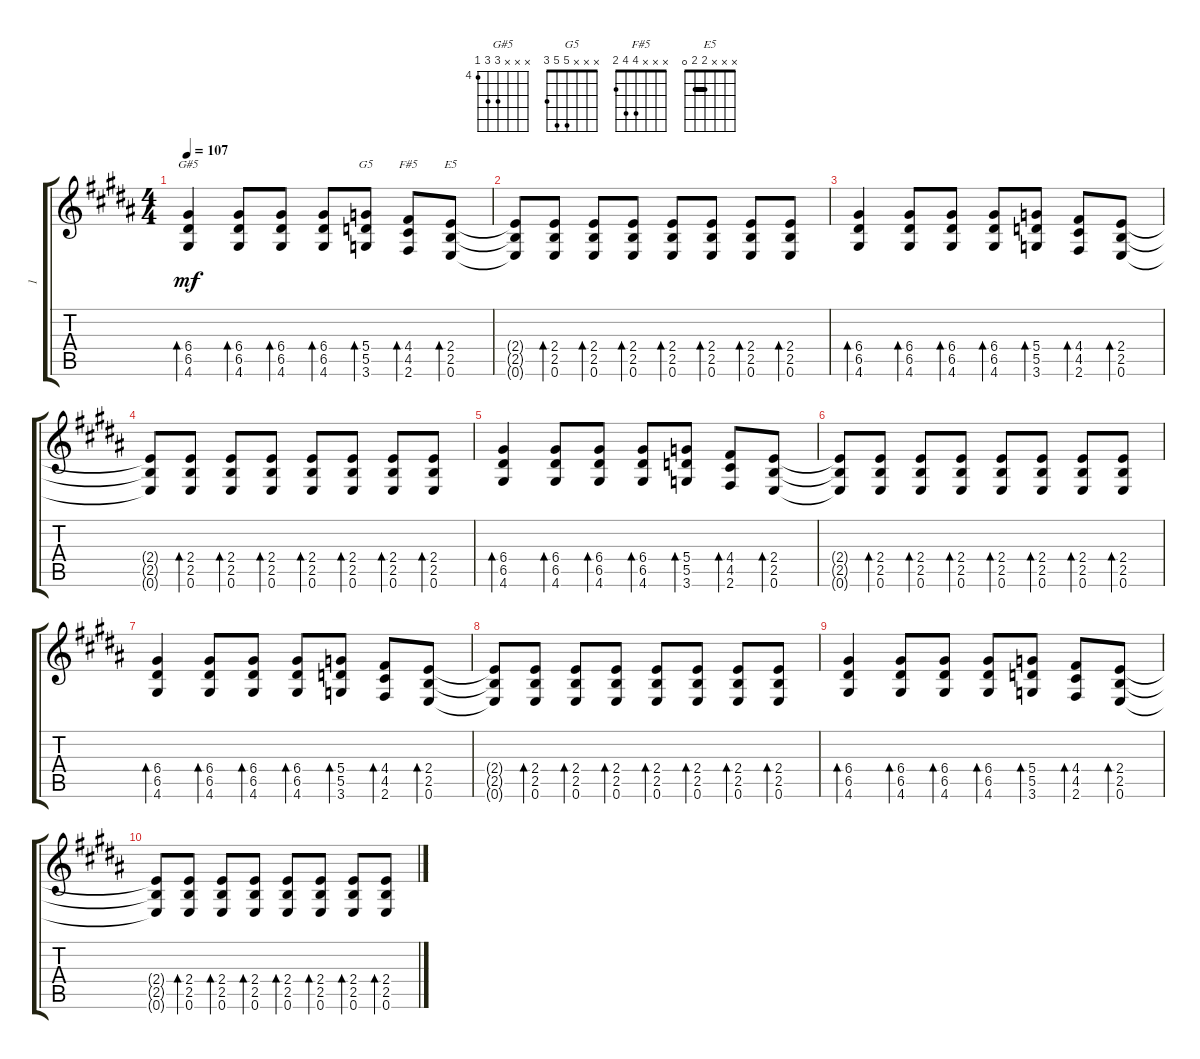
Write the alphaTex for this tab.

\track ("1" "1") {instrument acousticguitarsteel}
\staff {score tabs}
\tuning (E4 B3 G3 D3 A2 E2) {hide}
\chord ("G#5" x x x 6 6 4) {firstfret 4}
\chord ("G5" x x x 5 5 3)
\chord ("F#5" x x x 4 4 2)
\chord ("E5" x x x 2 2 0) {barre 2}
\ts (4 4)
\tempo 107
\clef g2
\ks g#minor
(6.4 6.5 4.6).4{bd 30 ch "G#5" dy mf} (6.4 6.5 4.6).8{bd 30} (6.4 6.5 4.6).8{bd 30} (6.4 6.5 4.6).8{bd 30} (5.4 5.5 3.6).8{bd 30 ch "G5"} (4.4 4.5 2.6).8{bd 30 ch "F#5"} (2.4 2.5 0.6).8{bd 30 ch "E5"} |
(2.4{t} 2.5{t} 0.6{t}).8 (2.4 2.5 0.6).8{bd 30} (2.4 2.5 0.6).8{bd 30} (2.4 2.5 0.6).8{bd 30} (2.4 2.5 0.6).8{bd 30} (2.4 2.5 0.6).8{bd 30} (2.4 2.5 0.6).8{bd 30} (2.4 2.5 0.6).8{bd 30} |
(6.4 6.5 4.6).4{bd 30} (6.4 6.5 4.6).8{bd 30} (6.4 6.5 4.6).8{bd 30} (6.4 6.5 4.6).8{bd 30} (5.4 5.5 3.6).8{bd 30} (4.4 4.5 2.6).8{bd 30} (2.4 2.5 0.6).8{bd 30} |
(2.4{t} 2.5{t} 0.6{t}).8 (2.4 2.5 0.6).8{bd 30} (2.4 2.5 0.6).8{bd 30} (2.4 2.5 0.6).8{bd 30} (2.4 2.5 0.6).8{bd 30} (2.4 2.5 0.6).8{bd 30} (2.4 2.5 0.6).8{bd 30} (2.4 2.5 0.6).8{bd 30} |
(6.4 6.5 4.6).4{bd 30} (6.4 6.5 4.6).8{bd 30} (6.4 6.5 4.6).8{bd 30} (6.4 6.5 4.6).8{bd 30} (5.4 5.5 3.6).8{bd 30} (4.4 4.5 2.6).8{bd 30} (2.4 2.5 0.6).8{bd 30} |
(2.4{t} 2.5{t} 0.6{t}).8 (2.4 2.5 0.6).8{bd 30} (2.4 2.5 0.6).8{bd 30} (2.4 2.5 0.6).8{bd 30} (2.4 2.5 0.6).8{bd 30} (2.4 2.5 0.6).8{bd 30} (2.4 2.5 0.6).8{bd 30} (2.4 2.5 0.6).8{bd 30} |
(6.4 6.5 4.6).4{bd 30} (6.4 6.5 4.6).8{bd 30} (6.4 6.5 4.6).8{bd 30} (6.4 6.5 4.6).8{bd 30} (5.4 5.5 3.6).8{bd 30} (4.4 4.5 2.6).8{bd 30} (2.4 2.5 0.6).8{bd 30} |
(2.4{t} 2.5{t} 0.6{t}).8 (2.4 2.5 0.6).8{bd 30} (2.4 2.5 0.6).8{bd 30} (2.4 2.5 0.6).8{bd 30} (2.4 2.5 0.6).8{bd 30} (2.4 2.5 0.6).8{bd 30} (2.4 2.5 0.6).8{bd 30} (2.4 2.5 0.6).8{bd 30} |
(6.4 6.5 4.6).4{bd 30} (6.4 6.5 4.6).8{bd 30} (6.4 6.5 4.6).8{bd 30} (6.4 6.5 4.6).8{bd 30} (5.4 5.5 3.6).8{bd 30} (4.4 4.5 2.6).8{bd 30} (2.4 2.5 0.6).8{bd 30} |
(2.4{t} 2.5{t} 0.6{t}).8 (2.4 2.5 0.6).8{bd 30} (2.4 2.5 0.6).8{bd 30} (2.4 2.5 0.6).8{bd 30} (2.4 2.5 0.6).8{bd 30} (2.4 2.5 0.6).8{bd 30} (2.4 2.5 0.6).8{bd 30} (2.4 2.5 0.6).8{bd 30}
